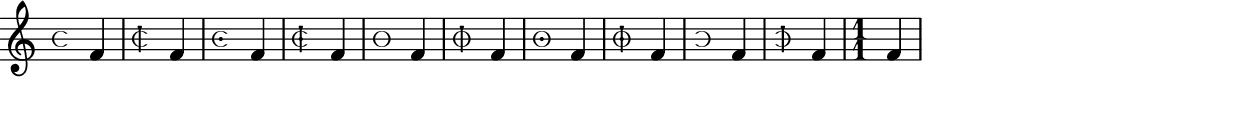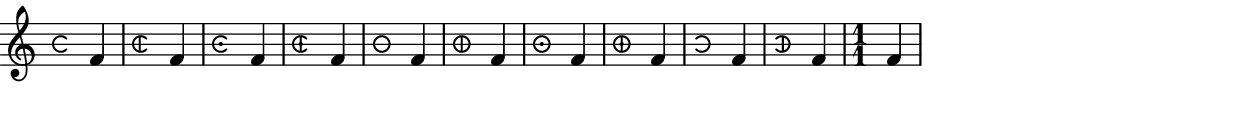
%% Generated by lilypond-book.py
%% Options: [exampleindent=10.16\mm,indent=0\mm,line-width=160\mm]
\include "lilypond-book-preamble.ly"


% ****************************************************************
% Start cut-&-pastable-section
% ****************************************************************



\paper {
  indent = 0\mm
  line-width = 160\mm
  % offset the left padding, also add 1mm as lilypond creates cropped
  % images with a little space on the right
  line-width = #(- line-width (* mm  3.000000) (* mm 1))
}

\layout {
  
}





% ****************************************************************
% ly snippet:
% ****************************************************************
\sourcefilename "/home/gub/NewGub/gub/target/linux-x86/src/lilypond-git.sv.gnu.org--lilypond.git-release-unstable/input/regression/time-signature-mensural.ly"
\sourcefileline 0
\version "2.19.21"

\header {
  texidoc = "This test covers the mensural and neomensural time signature styles."
}

% N.B. It's strange that these warnings are doubled.
#(ly:expect-warning "Cannot find glyph timesig.mensural11")
#(ly:expect-warning "Cannot find glyph timesig.mensural11")
#(ly:expect-warning "Cannot find glyph timesig.neomensural11")
#(ly:expect-warning "Cannot find glyph timesig.neomensural11")

\layout { indent = 0 }

testMusic = \relative {
    \time 4/4 \partial 4 f'4
    \time 2/2 \partial 4 f4
    \time 6/4 \partial 4 f4
    \time 6/8 \partial 4 f4
    \time 3/2 \partial 4 f4
    \time 3/4 \partial 4 f4
    \time 9/4 \partial 4 f4
    \time 9/8 \partial 4 f4
    \time 4/8 \partial 4 f4
    \time 2/4 \partial 4 f4
    \time 1/1 \partial 4 f4
}

\new Staff {
    \override Staff.TimeSignature.break-visibility = ##(#f #t #t)
    \override Staff.TimeSignature.style = #'mensural
    \testMusic \break
    \override Staff.TimeSignature.style = #'neomensural
    \testMusic \break
}



% ****************************************************************
% end ly snippet
% ****************************************************************
